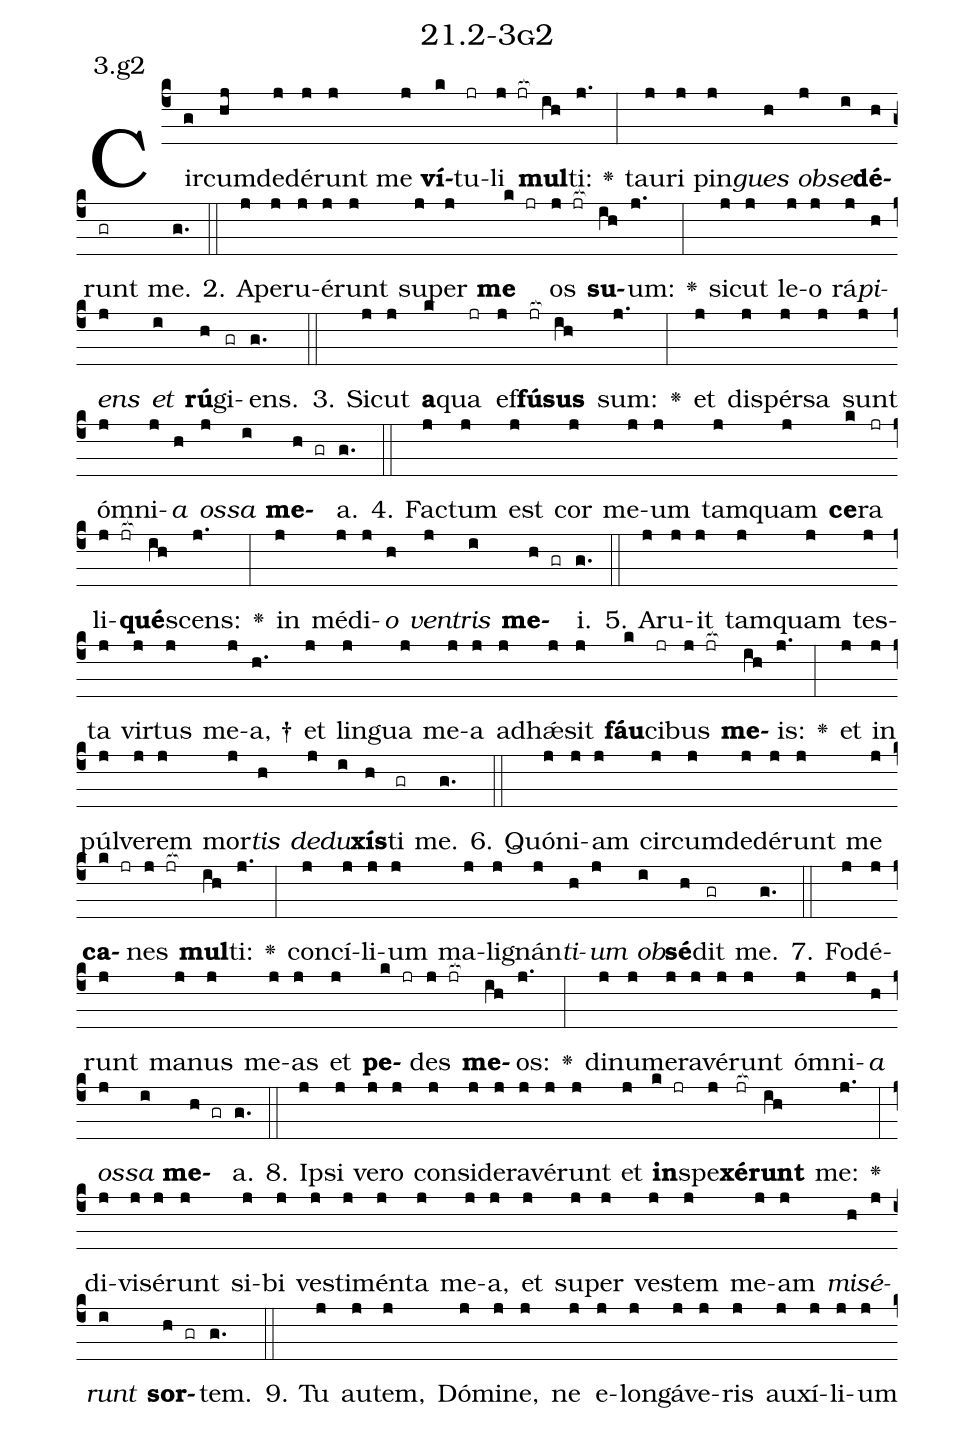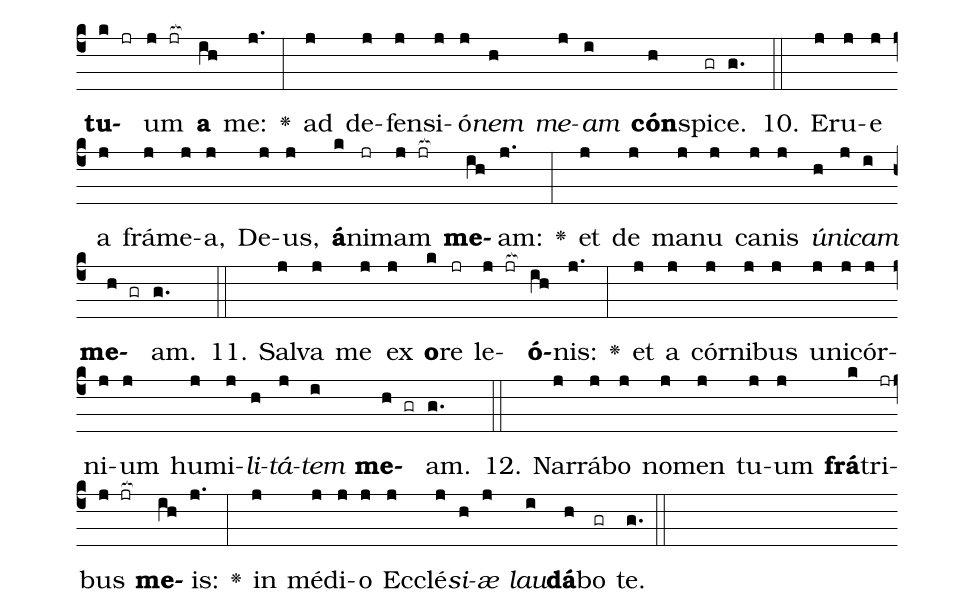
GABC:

name: 21.2-3g2;
annotation: 3.g2;
%%
(c4)Cir(g)cum(hj)de(j)dé(j)runt(j) me(j) <b>ví</b>(k)tu(jr)li(j jr[ocb:1{]) <b>mul</b>(ih[ocb:0}])ti:(j.) <v>\greheightstar</v>(:) tau(j)ri(j) pin(j)<i>gues</i>(h) <i>ob</i>(j)<i>se</i>(i)<b>dé</b>(h)runt(gr) me.(g.) (::)
2. A(j)pe(j)ru(j)é(j)runt(j) su(j)per(j) <b>me</b>(k jr) os(j jr[ocb:1{]) <b>su</b>(ih[ocb:0}])um:(j.) <v>\greheightstar</v>(:) sic(j)ut(j) le(j)o(j) rá(j)<i>pi</i>(h)<i>ens</i>(j) <i>et</i>(i) <b>rú</b>(h)gi(gr)ens.(g.) (::)
3. Sic(j)ut(j) <b>a</b>(k)qua(jr) ef(j)<b>fú</b>(jr[ocb:1{])<b>sus</b>(ih[ocb:0}]) sum:(j.) <v>\greheightstar</v>(:) et(j) di(j)spér(j)sa(j) sunt(j) óm(j)ni(j)<i>a</i>(h) <i>os</i>(j)<i>sa</i>(i) <b>me</b>(h gr)a.(g.) (::)
4. Fac(j)tum(j) est(j) cor(j) me(j)um(j) tam(j)quam(j) <b>ce</b>(k)ra(jr) li(j jr[ocb:1{])<b>qué</b>(ih[ocb:0}])scens:(j.) <v>\greheightstar</v>(:) in(j) mé(j)di(j)<i>o</i>(h) <i>ven</i>(j)<i>tris</i>(i) <b>me</b>(h gr)i.(g.) (::)
5. A(j)ru(j)it(j) tam(j)quam(j) tes(j)ta(j) vir(j)tus(j) me(j)a, †(h.) et(j) lin(j)gua(j) me(j)a(j) ad(j)hǽ(j)sit(j) <b>fáu</b>(k)ci(jr)bus(j jr[ocb:1{]) <b>me</b>(ih[ocb:0}])is:(j.) <v>\greheightstar</v>(:) et(j) in(j) púl(j)ve(j)rem(j) mor(j)<i>tis</i>(h) <i>de</i>(j)<i>du</i>(i)<b>xís</b>(h)ti(gr) me.(g.) (::)
6. Quón(j)i(j)am(j) cir(j)cum(j)de(j)dé(j)runt(j) me(j) <b>ca</b>(k jr)nes(j jr[ocb:1{]) <b>mul</b>(ih[ocb:0}])ti:(j.) <v>\greheightstar</v>(:) con(j)cí(j)li(j)um(j) ma(j)li(j)gnán(j)<i>ti</i>(h)<i>um</i>(j) <i>ob</i>(i)<b>sé</b>(h)dit(gr) me.(g.) (::)
7. Fo(j)dé(j)runt(j) ma(j)nus(j) me(j)as(j) et(j) <b>pe</b>(k jr)des(j jr[ocb:1{]) <b>me</b>(ih[ocb:0}])os:(j.) <v>\greheightstar</v>(:) di(j)nu(j)me(j)ra(j)vé(j)runt(j) óm(j)ni(j)<i>a</i>(h) <i>os</i>(j)<i>sa</i>(i) <b>me</b>(h gr)a.(g.) (::)
8. Ip(j)si(j) ve(j)ro(j) con(j)si(j)de(j)ra(j)vé(j)runt(j) et(j) <b>in</b>(k jr)spe(j)<b>xé</b>(jr[ocb:1{])<b>runt</b>(ih[ocb:0}]) me:(j.) <v>\greheightstar</v>(:) di(j)vi(j)sé(j)runt(j) si(j)bi(j) ves(j)ti(j)mén(j)ta(j) me(j)a,(j) et(j) su(j)per(j) ves(j)tem(j) me(j)am(j) <i>mi</i>(h)<i>sé</i>(j)<i>runt</i>(i) <b>sor</b>(h gr)tem.(g.) (::)
9. Tu(j) au(j)tem,(j) Dó(j)mi(j)ne,(j) ne(j) e(j)lon(j)gá(j)ve(j)ris(j) au(j)xí(j)li(j)um(j) <b>tu</b>(k jr)um(j jr[ocb:1{]) <b>a</b>(ih[ocb:0}]) me:(j.) <v>\greheightstar</v>(:) ad(j) de(j)fen(j)si(j)ó(j)<i>nem</i>(h) <i>me</i>(j)<i>am</i>(i) <b>cón</b>(h)spi(gr)ce.(g.) (::)
10. E(j)ru(j)e(j) a(j) frá(j)me(j)a,(j) De(j)us,(j) <b>á</b>(k)ni(jr)mam(j jr[ocb:1{]) <b>me</b>(ih[ocb:0}])am:(j.) <v>\greheightstar</v>(:) et(j) de(j) ma(j)nu(j) ca(j)nis(j) <i>ú</i>(h)<i>ni</i>(j)<i>cam</i>(i) <b>me</b>(h gr)am.(g.) (::)
11. Sal(j)va(j) me(j) ex(j) <b>o</b>(k)re(jr) le(j jr[ocb:1{])<b>ó</b>(ih[ocb:0}])nis:(j.) <v>\greheightstar</v>(:) et(j) a(j) cór(j)ni(j)bus(j) u(j)ni(j)cór(j)ni(j)um(j) hu(j)mi(j)<i>li</i>(h)<i>tá</i>(j)<i>tem</i>(i) <b>me</b>(h gr)am.(g.) (::)
12. Nar(j)rá(j)bo(j) no(j)men(j) tu(j)um(j) <b>frá</b>(k)tri(jr)bus(j jr[ocb:1{]) <b>me</b>(ih[ocb:0}])is:(j.) <v>\greheightstar</v>(:) in(j) mé(j)di(j)o(j) Ec(j)clé(j)<i>si</i>(h)<i>æ</i>(j) <i>lau</i>(i)<b>dá</b>(h)bo(gr) te.(g.) (::)
